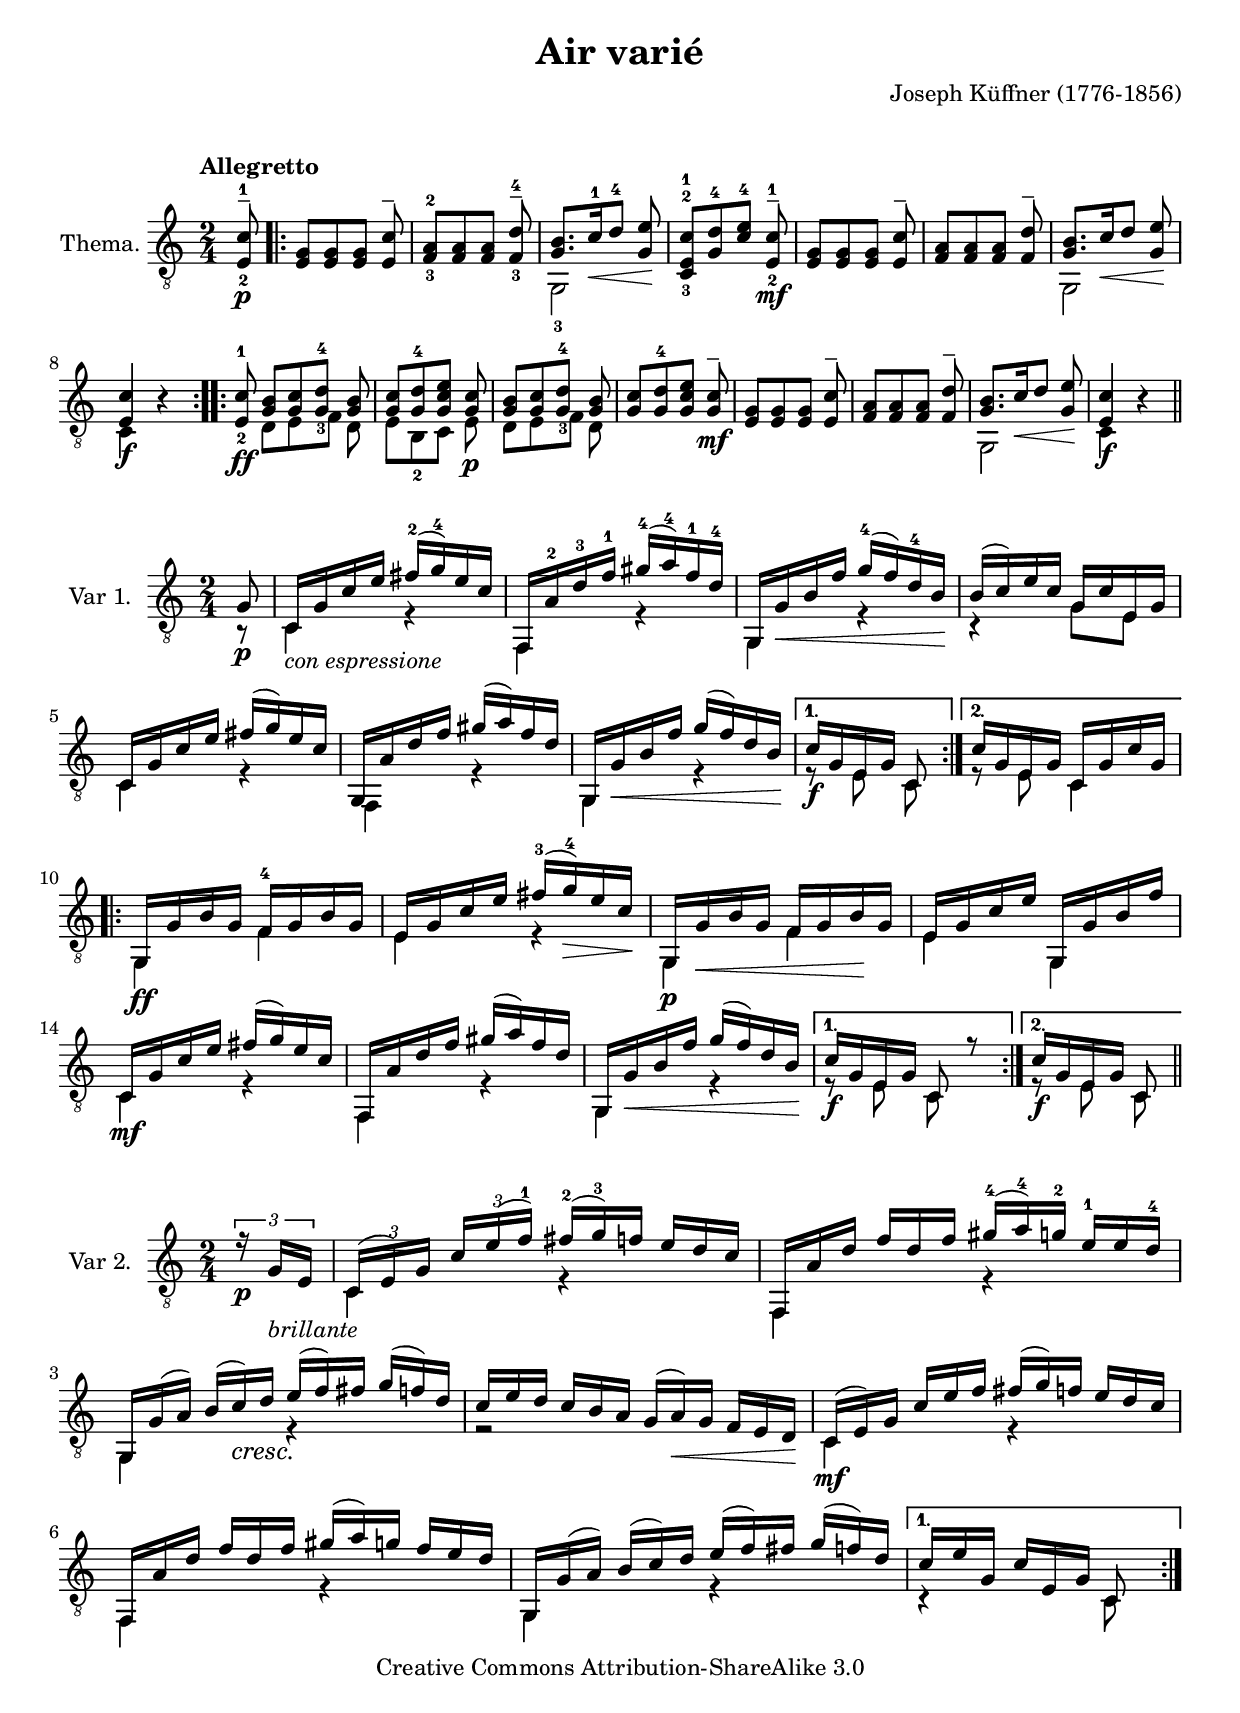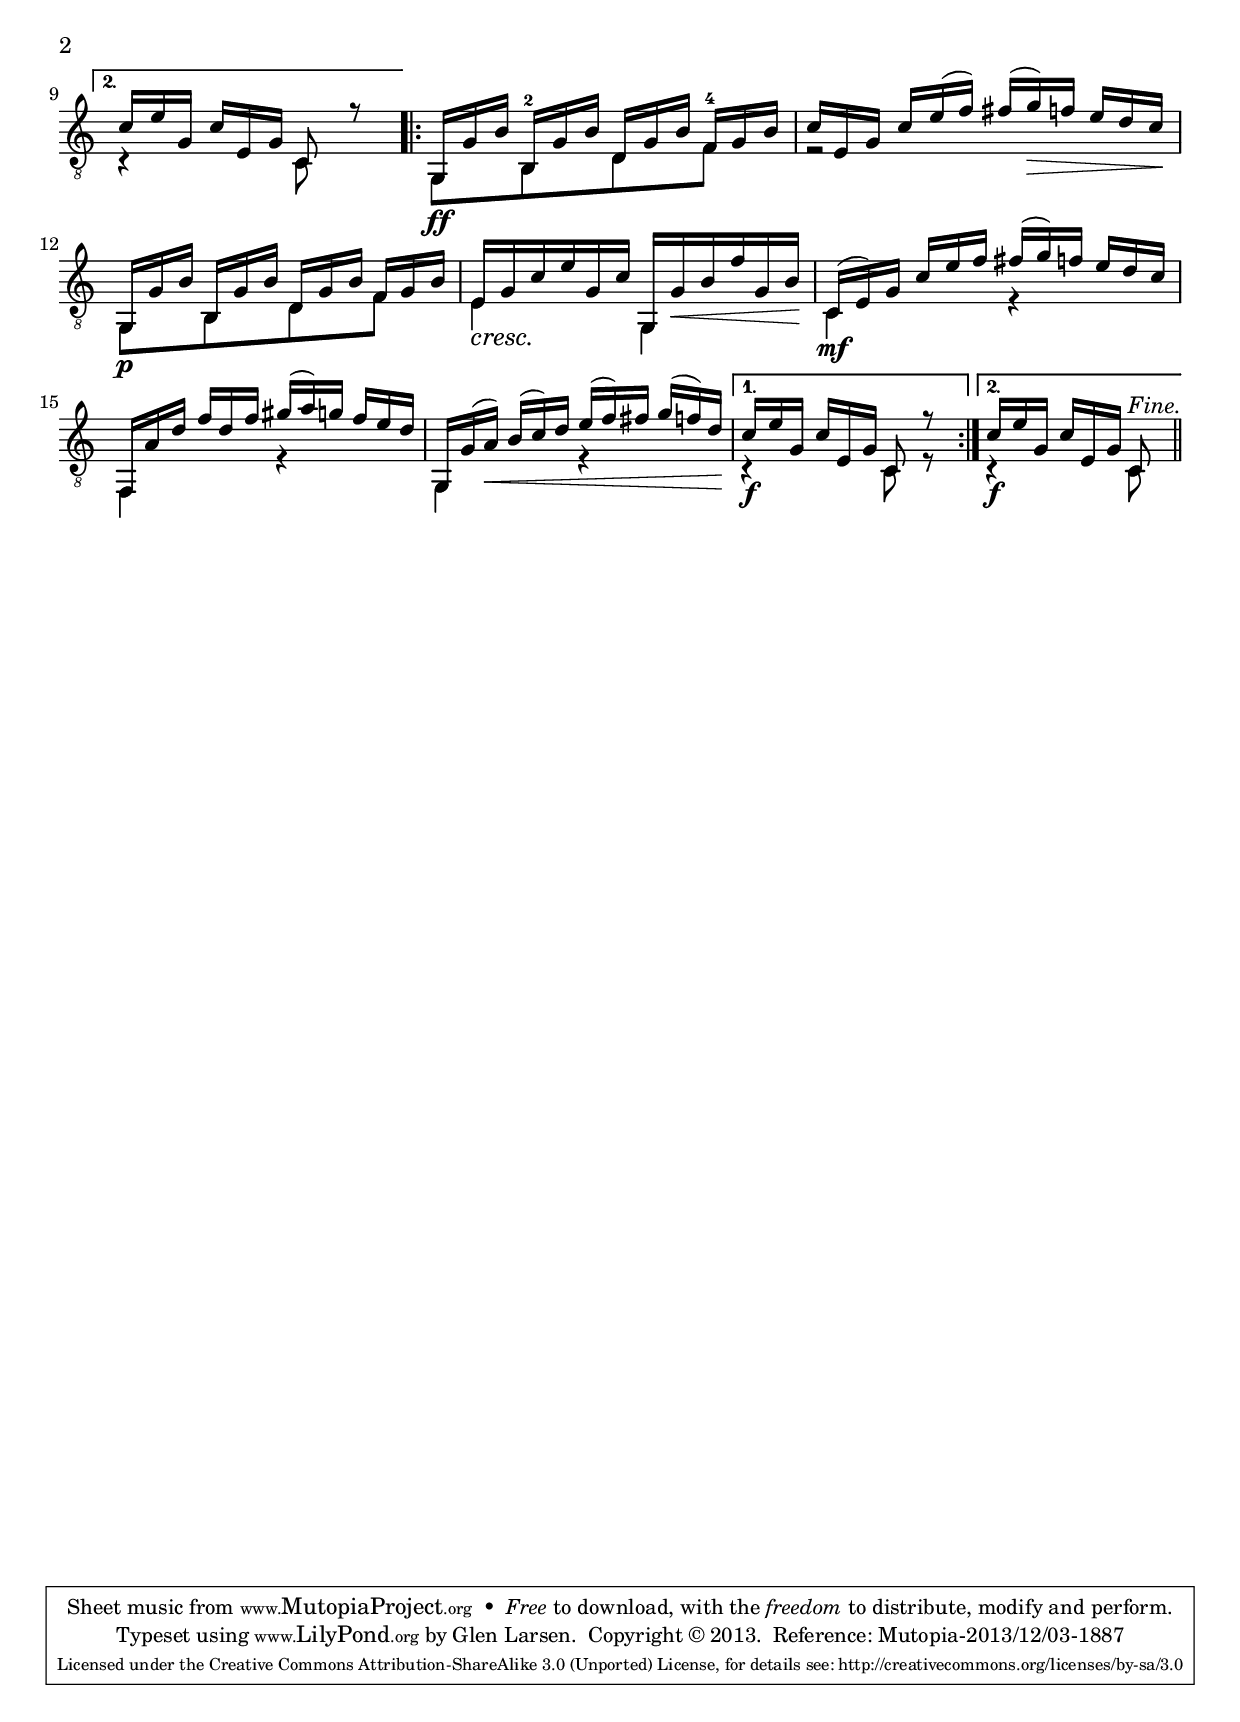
\version "2.16.1"
\header {
  title = "Air varié"
  composer = "Joseph Küffner (1776-1856)"
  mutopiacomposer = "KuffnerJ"
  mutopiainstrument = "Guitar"
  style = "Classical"
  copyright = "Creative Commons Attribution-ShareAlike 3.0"
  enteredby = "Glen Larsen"
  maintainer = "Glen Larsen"
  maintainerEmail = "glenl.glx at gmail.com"
  % http://en.wikipedia.org/wiki/Joseph_K%C3%BCffner
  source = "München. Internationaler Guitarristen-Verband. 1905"
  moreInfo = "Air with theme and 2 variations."

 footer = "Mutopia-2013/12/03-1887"
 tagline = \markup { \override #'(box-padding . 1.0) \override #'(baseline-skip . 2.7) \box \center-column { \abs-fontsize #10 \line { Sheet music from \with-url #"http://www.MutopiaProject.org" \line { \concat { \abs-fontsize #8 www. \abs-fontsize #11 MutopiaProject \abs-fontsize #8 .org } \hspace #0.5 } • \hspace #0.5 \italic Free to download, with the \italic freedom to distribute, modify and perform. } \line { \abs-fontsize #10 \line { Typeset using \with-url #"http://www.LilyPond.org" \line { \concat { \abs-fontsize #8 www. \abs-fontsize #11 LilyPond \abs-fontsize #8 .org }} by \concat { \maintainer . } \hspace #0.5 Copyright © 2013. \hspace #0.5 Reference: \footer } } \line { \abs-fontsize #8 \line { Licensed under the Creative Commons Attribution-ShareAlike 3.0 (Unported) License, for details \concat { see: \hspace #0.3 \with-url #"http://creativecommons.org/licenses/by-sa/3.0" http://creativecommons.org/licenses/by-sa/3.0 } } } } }
}

\paper {
  % add space between composer/opus markup and first staff
  markup-system-spacing #'padding = #5
  % add a little space between composer and opus
  markup-markup-spacing #'padding = #1.2
  top-margin = #8
  bottom-margin = #10
}

\layout {
  \context {
    \Voice
    \override StringNumber #'stencil = ##f
  }
  \context {
    \Staff
    \override DynamicTextSpanner #'style = #'none
    \override Fingering #'staff-padding = #'()
    \override Fingering #'add-stem-support = ##t
    \mergeDifferentlyDottedOn
    \mergeDifferentlyHeadedOn
  }
}

global = {
  \time 2/4
  \key c \major
}


%%% THEMA

themaUpper = \relative c {
  \voiceOne
  \slurDown
  \tempo "Allegretto"
  \set Timing.baseMoment = #(ly:make-moment 1 8)
  \set Timing.beatStructure = #'(3 1)
  \set Timing.beamExceptions = #'()
  \partial 8 { <e-2 c'-1>8\tenuto\p | }
  \repeat volta 2 {
    <e g>8 q q <e c'>8\tenuto |
    <f-3 a-2>8 q q <f-3 d'-4>\tenuto |
    <g b>8. <c-1>16\< <d-4>8 <e g,>\! |
    <c-1 e,-2 c-3> <d-4 g,> <e-4 c> <c-1 e,-2>\tenuto\mf |
    <e, g>8 q q <e c'>8\tenuto |
    <f a>8 q q <f d'>\tenuto |
    <g b>8. <c>16\< <d>8 <e g,>\! |
    <c e,>4\f b\rest |
  }

  \repeat volta 2 {
    \set Timing.measurePosition = #(ly:make-moment -1 8)
    <c-1 e,-2>8\ff |
    <b g>8 <c g> <d-4 g,-3> <b g> |
    <c g>8 <d-4 g,> <e c g> <c g> |
    <b g>8 <c g> <d-4 g,-3> <b g> |
    <c g>8 <d-4 g,> <e c g> <c g>\tenuto\mf |
    <e, g>8 q q <e c'>8\tenuto |
    <f a>8 q q <f d'>\tenuto |
    <g b>8. <c>16\< <d>8 <e g,>\! |
    <c e,>4\f b\rest |
  }
  \bar "||"
}

themaLower = \relative c {
  \voiceTwo
  \set fingeringOrientations = #'(down)
  \partial 8 {s8 |}
  \repeat volta 2 {
    s2*2 |
    <g-3>2 |
    s2*3 |
    g2 |
    c4 s4
  }
  \repeat volta 2 {
    \set Timing.measurePosition = #(ly:make-moment -1 8)
    s8 |
    d8 e f d |
    e8 <b-2> c e\p |
    d8 e f d |
    s2*3 |
    g,2 |
    c4 s
  }
}


%%% VAR. 1

varOneUpper = \relative c' {
  \voiceOne
  \repeat volta 2 {
    \partial 8 {g8\p | }
    c,16_\markup{\italic "con espressione"} g' c e <fis-2>( <g-4>) e c |
    f,,16 <a'-2> <d-3> <f-1> <gis-4>( <a-4>) <f-1> <d-4> |
    g,,16 g'\< b f' <g-4>( f) <d-4> b\! |
    b16(c) e c g c e, g |
    c,16 g' c e fis( g) e c |
    g,16 a' d f gis( a) f d |
    g,,16 g'\< b f' g( f) d b\! |
  }
  \alternative {
    { \set Timing.measureLength = #(ly:make-moment 3 8)
      c16\f g e g c,8
    }
    { \set Timing.measureLength = #(ly:make-moment 2 4)
      c'16 g e g c, g' c g
    }
  }
  \repeat volta 2 {
    g,16\ff g' b g <f-4> g b g |
    e16 g c e <fis-3>( <g-4>)\> e c\! |
    g,16\p g'\< b g f g b\! g |
    e16 g c e g,, g' b f' |
    c,16\mf g' c e fis( g) e c |
    f,,16 a' d f gis( a) f d |
    g,,16 g'\< b f' g( f) d b\! |
  }
  \alternative {
    { c16\f g e g c,8 r | }
    { \set Timing.measureLength = #(ly:make-moment 3 8)
      c'16\f g e g c,8
    }
  }
  \bar "||"
}

varOneLower = \relative c {
  \voiceTwo
  \set fingeringOrientations = #'(down)
  \partial 8 {r8 |}
  c4 r |
  f,4 r |
  g4 r |
  r4 g'8 e |
  c4 r |
  f,4 r |
  g4 r |
  \set Timing.measureLength = #(ly:make-moment 3 8)
  r8 e' c |
  \set Timing.measureLength = #(ly:make-moment 2 4)
  r8 e c4 |
  g4 f' |
  e4 r |
  g,4 f' |
  e4 g, |
  c4 r |
  f,4 r |
  g4 r |
  r8 e' c s |
  \set Timing.measureLength = #(ly:make-moment 3 8)
  r8 e c 
}


%%% VAR. 2

varTwoUpper = \relative c' {
  \voiceOne
  \repeat volta 2 {
    \partial 8 { \times 2/3 {r16\p g_\markup{\italic brillante} e } |}
    \times 2/3 { c16[( e) g] }
    \times 2/3 { c e( <f-1>) }
    \override TupletBracket #'bracket-visibility = ##f
    \override TupletNumber #'transparent = ##t
    \times 2/3 {
      <fis-2>16[( <g-3>) f] e d c |
      f,,16[ a' d] f d f <gis-4>16[( <a-4>) <g-2>16] <e-1> e <d-4>16 |

      g,,16[ g'( a)] b( c)\cresc d\! e[( f) fis] g( f) d |
      c16[ e d] c b a g[( a)\< g] f e d\! |
      c16\mf[( e) g] c e f fis[( g) f] e d c |

      f,,16[ a' d] f d f gis[( a) g] f e d |
      g,,16[ g'( a)] b( c) d e[( f) fis] g( f) d |
    }
  }
  \alternative {
    { \times 2/3 { c16[ e g,] c[ e, g] } c,8 }
    { \times 2/3 { c'16[ e g,] c[ e, g] } c,8 r }
  }

  \repeat volta 2 {
    \times 2/3 {
      g16\ff[ g' b] <b,-2> g' b d,[ g b] <f-4> g b |
      c16[ e, g] c e( f) fis[( g)\> f] e d c\! |
      g,16\p[ g' b] b, g' b d,[ g b] f g b |

      e,16[\cresc g c\! e g, c] g,[ g'\< b f' g, b]\! |
      c,16\mf[( e) g] c e f fis[( g) f] e d c |
      f,,16[ a' d] f d f gis[( a) g] f e d |

      g,,16[ g'( a)]\< b( c) d e[( f) fis] g( f) d\! |
    }
  }
  \alternative {
    { \set Timing.measureLength = #(ly:make-moment 2 4)
      \times 2/3 {
	c16\f[ e g,] c[ e, g]
      }
     c,8 r
    }
    { \set Timing.measureLength = #(ly:make-moment 3 8)
      \times 2/3 {
	c'16\f[ e g,] c[ e, g]
      }
     c,8^\markup{\italic Fine.}
    }
  }
  \bar "||"
}

varTwoLower = \relative c {
  \voiceTwo
  \set fingeringOrientations = #'(down)
  \partial 8 {s8 |}
  c4 r |
  f,4 r |
  g4 r |
  r2 |
  c4 r |

  f,4 r |
  g4 r |
  \set Timing.measureLength = #(ly:make-moment 3 8)
  r4 c8 |
  \set Timing.measureLength = #(ly:make-moment 2 4)
  r4 c8 s |
  
  g8[ b d f] |
  r2 |
  g,8[ b d f] |
  e4 g, |
  c4 r |
  f,4 r |
  g4 r |
  r4 c8 r |
  \set Timing.measureLength = #(ly:make-moment 3 8)
  r4 c8
}


\score {
  <<
    \new Staff = "Guitar"
    <<
      \set Staff.midiInstrument = #"acoustic guitar (nylon)"
      \set Staff.instrumentName="Thema."
      \global
      \clef "treble_8"
      \context Voice = "themaUpper" \themaUpper
      \context Voice = "themaLower" \themaLower
    >>
  >>
  \layout {}
  \midi {
    \tempo 4 = 100
  }
}

\score {
  <<
    \new Staff = "Guitar"
    <<
      \set Staff.midiInstrument = #"acoustic guitar (nylon)"
      \set Staff.instrumentName="Var 1."
      \global
      \clef "treble_8"
      \context Voice = "varOneUpper" \varOneUpper
      \context Voice = "varOneLower" \varOneLower
    >>
  >>
  \layout {}
  \midi {
    \tempo 4 = 100
  }
}

\score {
  <<
    \new Staff = "Guitar"
    <<
      \set Staff.midiInstrument = #"acoustic guitar (nylon)"
      \set Staff.instrumentName="Var 2."
      \global
      \clef "treble_8"
      \context Voice = "varTwoUpper" \varTwoUpper
      \context Voice = "varTwoLower" \varTwoLower
    >>
  >>
  \layout {}
  \midi {
    \tempo 4 = 80
  }
}
